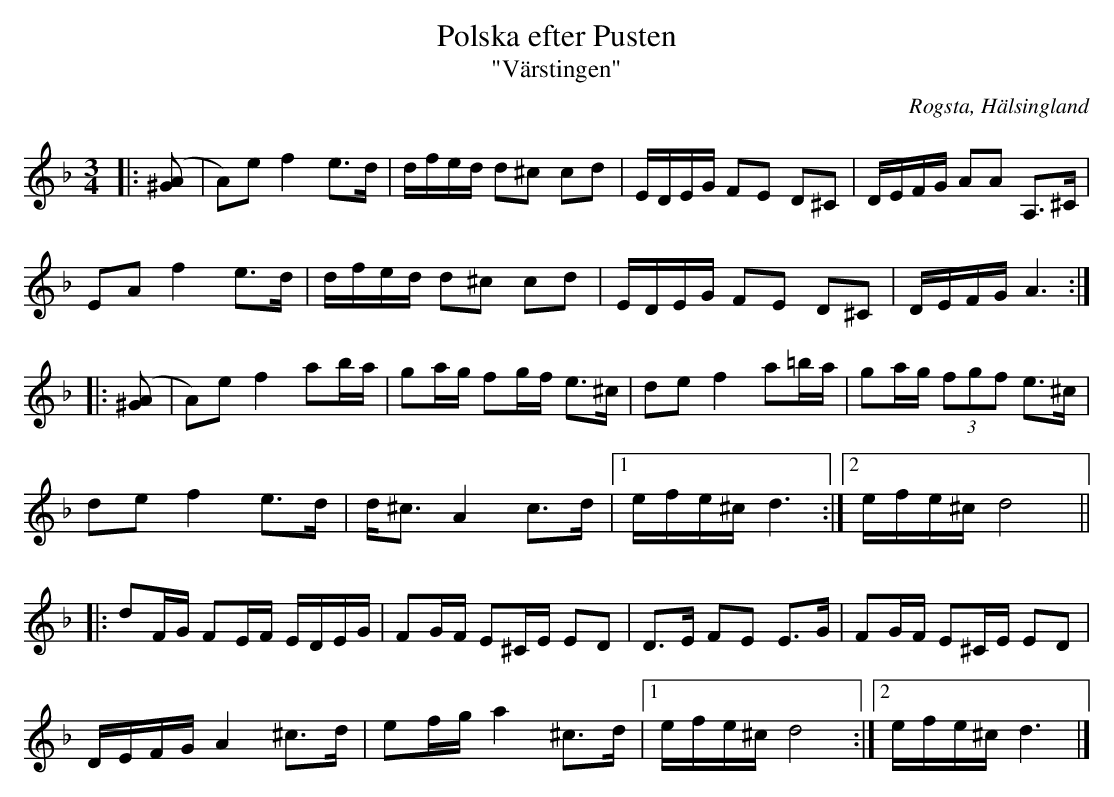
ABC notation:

X:1
T:Polska efter Pusten
T:"Värstingen"
O:Rogsta, Hälsingland
M:3/4
L:1/8
K:Dm
|:([^GA] | A)e f2 e>d | d/f/e/d/ d^c cd | E/D/E/G/ FE D^C | D/E/F/G/ AA A,>^C |
EA f2 e>d | d/f/e/d/ d^c cd | E/D/E/G/ FE D^C | D/E/F/G/ A3 :|
|: ([^GA] | A)e f2 ab/a/ | ga/g/ fg/f/ e>^c | de f2 a=b/a/ | ga/g/ (3fgf e>^c |
de f2 e>d | d<^c A2 c>d |1 e/f/e/^c/ d3 :|2 e/f/e/^c/ d4 ||
|: dF/G/ FE/F/ E/D/E/G/ | FG/F/ E^C/E/ ED | D>E FE E>G | FG/F/ E^C/E/ ED |
D/E/F/G/ A2 ^c>d | ef/g/ a2 ^c>d |1 e/f/e/^c/ d4 :|2 e/f/e/^c/ d3 |]
